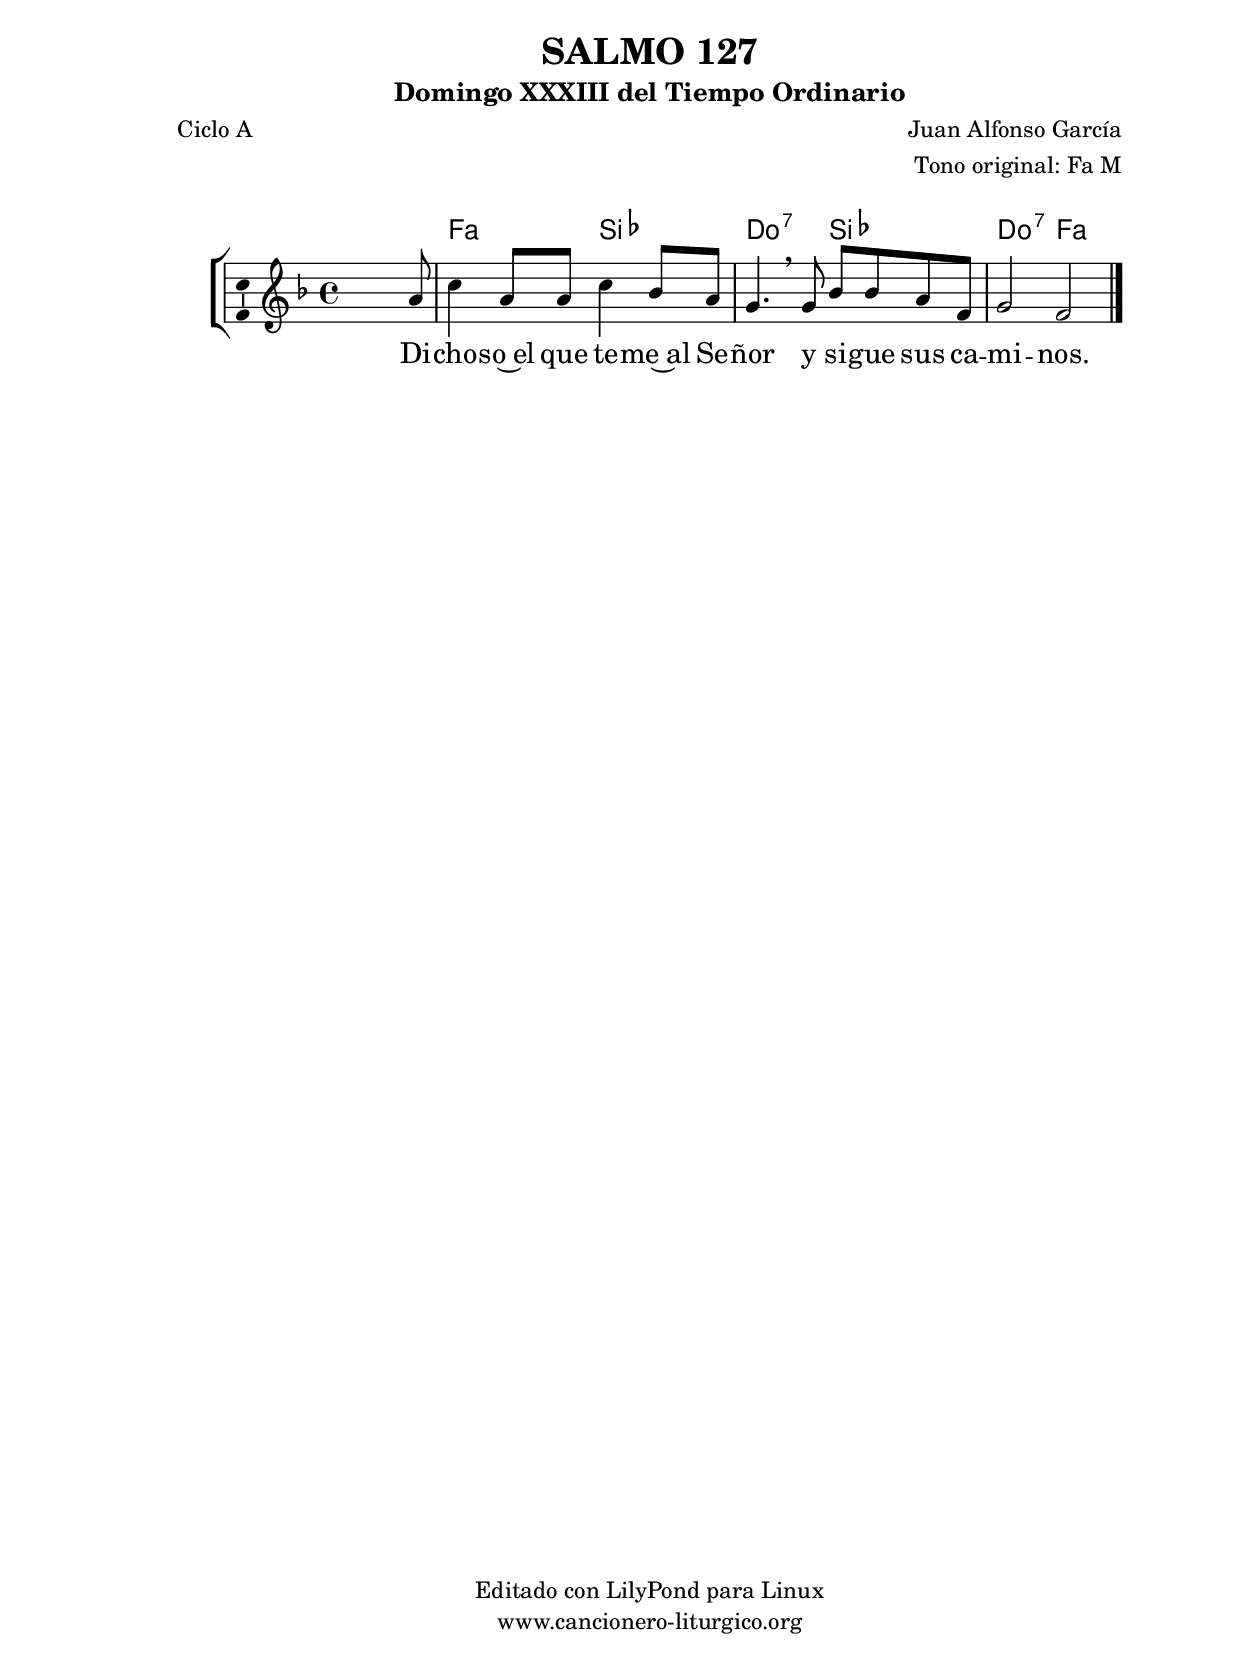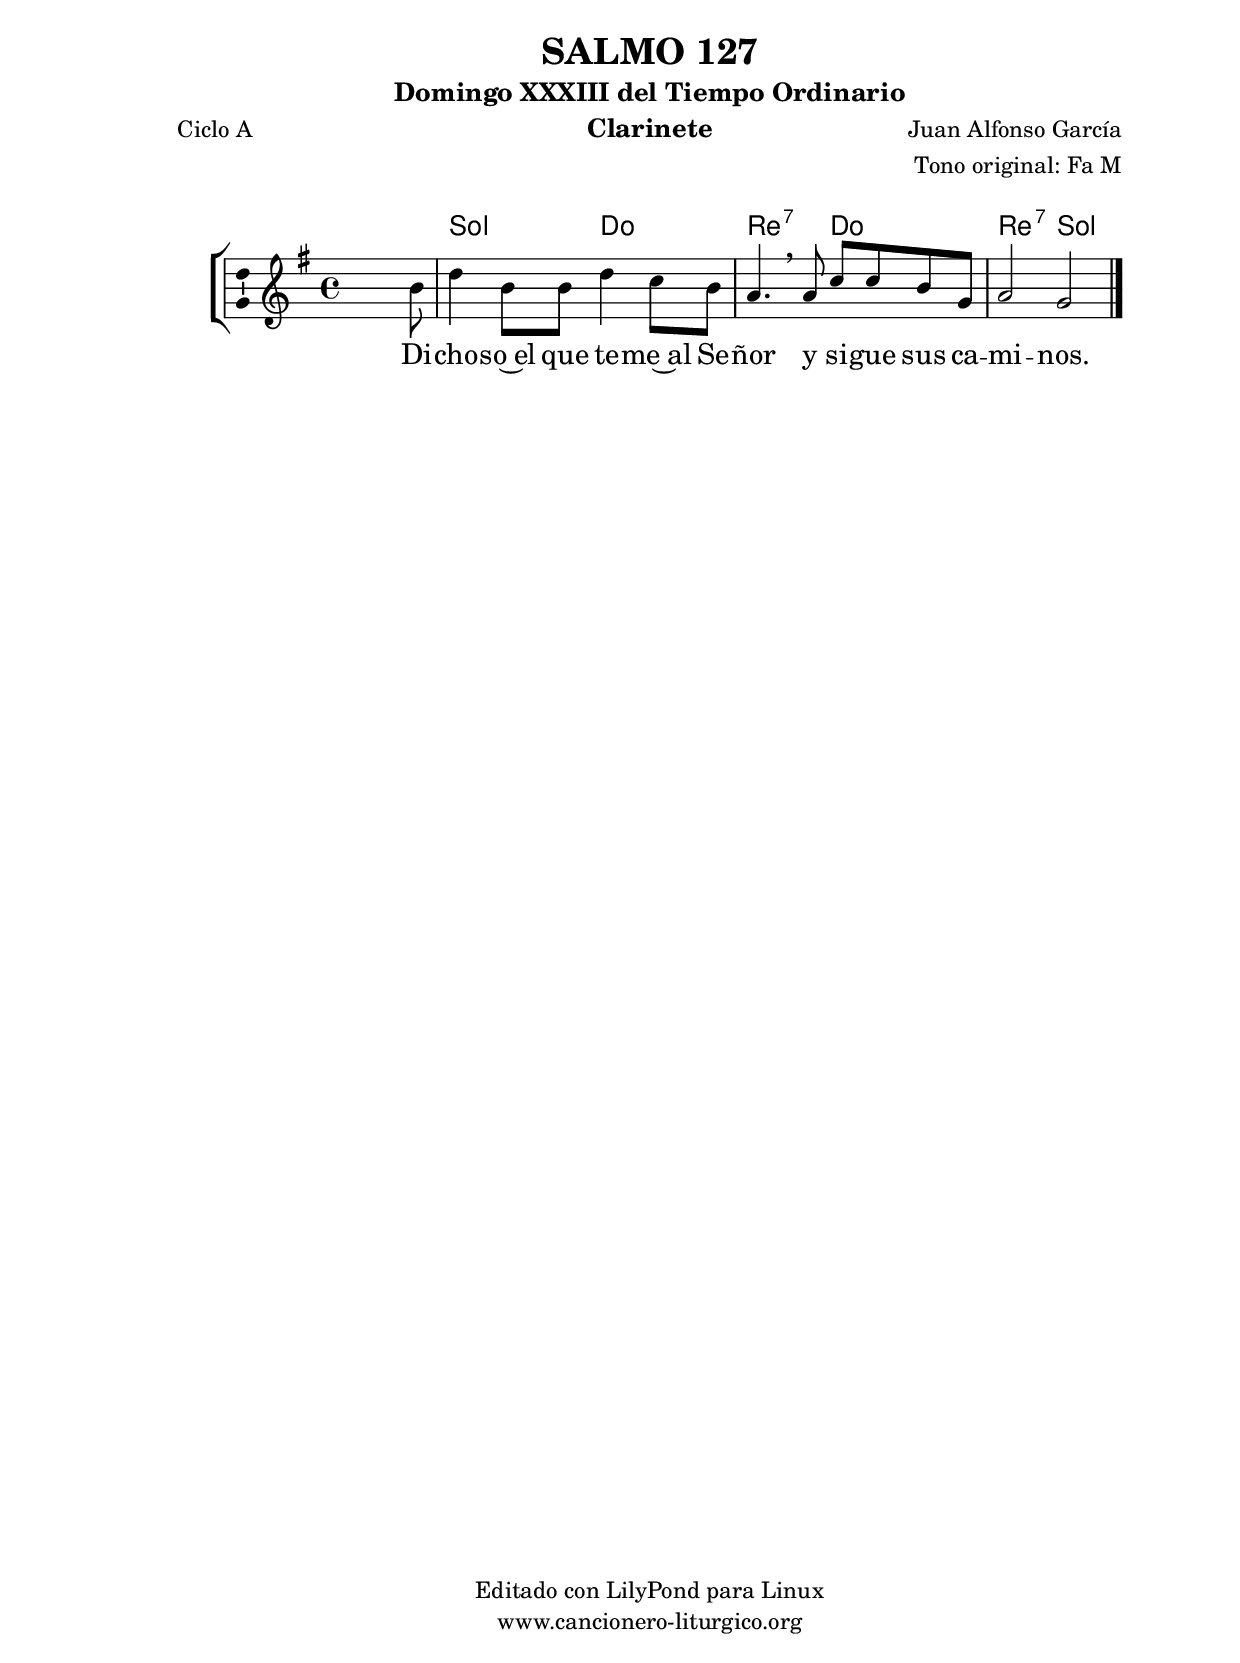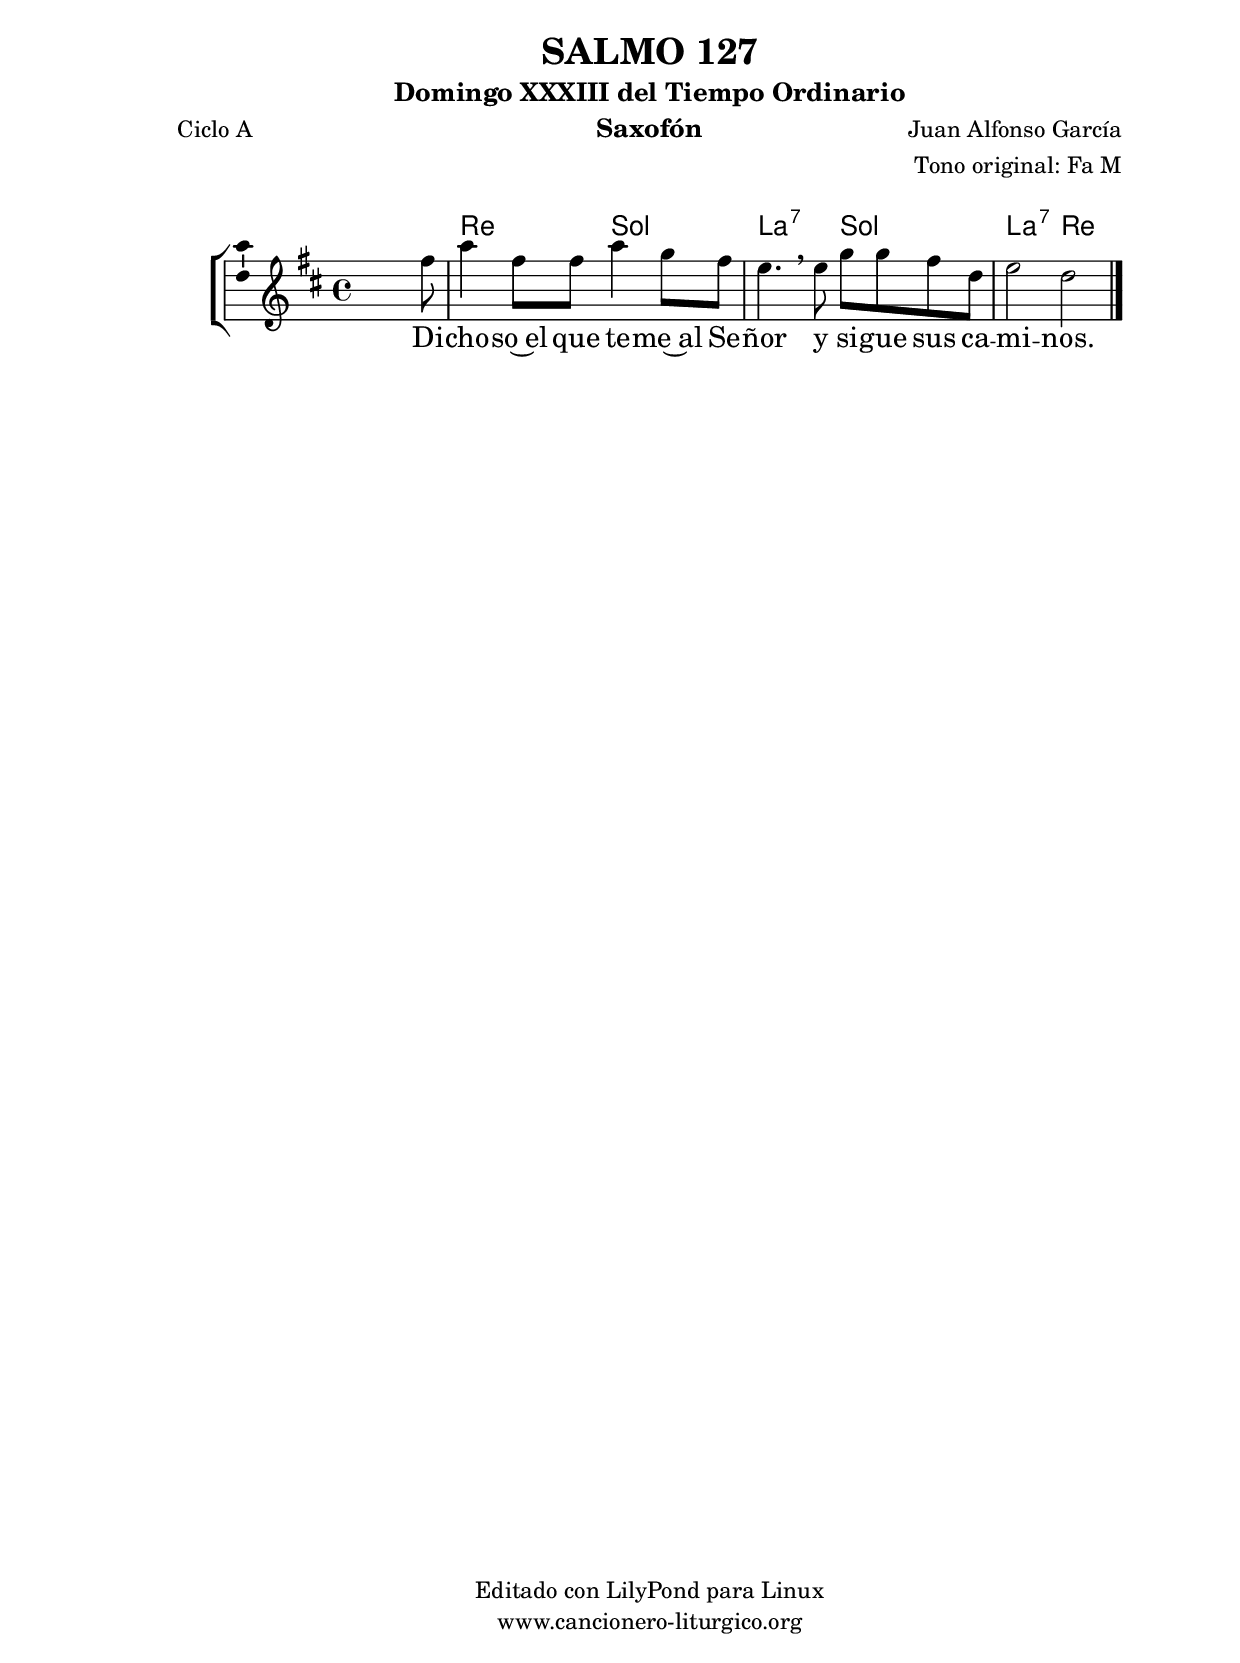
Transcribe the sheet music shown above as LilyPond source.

%
%para convertir .midi en .wav:
%timidity filename.midi -Ow -o finename.wav
%
%
%Para convertir de .wav a .mp3:
%lame -h -m j filename.wav
%
%
%para escuchar el midi:
%timidity nombrefichero.midi
%


%versión de lilypond para la que se ha escrito esta partitura:
\version "2.16.0"

	%Tamaño papel
	#(set-default-paper-size "a4")
	%Tamaño partitura
	#(set-global-staff-size 20)
	%No responde al pulsar sobre una nota
	#(ly:set-option 'point-and-click #f)

%parámetros del encabezamiento:
\header {
	title = "SALMO 127"
	subtitle = "Domingo XXXIII del Tiempo Ordinario"
	composer = "Juan Alfonso García"
	poet = "Ciclo A"
	meter = ""
	arranger = "Tono original: Fa M"
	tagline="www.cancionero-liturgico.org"
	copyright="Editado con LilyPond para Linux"
	}

%parámetros asociados al papel:
\paper  {
	oddHeaderMarkup = \markup {\fill-line { \on-the-fly #not-first-page \fromproperty #'header:title \on-the-fly #not-first-page \fromproperty #'header:composer }}
	evenHeaderMarkup = \markup {\fill-line { \fromproperty #'header:composer \fromproperty #'header:title }}
	#(set-paper-size "a4")
	print-page-number = ##f
	first-page-number = 1
	print-first-page-number = ##f
%	head-separation = 3.0 \cm
	top-margin = 2.0 \cm
	bottom-margin = 0.5\cm
%%%	bottom-margin = -1.0\cm
	left-margin = 3.0 \cm
	line-width = 16.0 \cm 
	indent = 8\mm
	interscoreline = 2.\mm
	between-system-space = 15\mm
%	para que las partituras no llenen la hoja:
	ragged-bottom = ##t
%	idem para la última hoja:
	ragged-last-bottom = ##f
%	para que las partituras llenen el ancho del papel:
	ragged-last = ##f
	after-title-space = 2.5 \cm
%page-count=1
%system-count=8

	%Flexible Vertical Spacing
%	markup-markup-spacing =
%	#'((basic-distance . 15) (minimum-distance . 15) (padding . 3))
	markup-system-spacing =
	#'((basic-distance . 15) (minimum-distance . 15) (padding . 3))
	system-system-spacing =
	#'((basic-distance . 15) (minimum-distance . 15) (padding . 3))
	score-system-spacing =
	#'((basic-distance . 15) (minimum-distance . 15) (padding . 5))
%	top-system-spacing = % header
%	#'((basic-distance . 8) (minimum-distance . 0) (padding . 3))
%	top-markup-spacing =
%	#'((basic-distance . 20) (minimum-distance . 20) (padding . 3))
	last-bottom-spacing = % footer
	#'((basic-distance . 5) (minimum-distance . 5) (padding . 3))
%	score-markup-spacing =
%	#'((basic-distance . 16) (minimum-distance . 13) (padding . 3))

	}


%parámetros que afectan a toda la partitura:
global =  {
	%clave de sol (G):
	\clef G
	%armadura:
%	\transpose f e
	\key f \major
	\tempo 4=100
	\set Score.tempoHideNote = ##t
	}


acordes = {
	\italianChords
	\chordmode {
%	\transpose f e
{

s1
f2 bes c:7 bes c:7 f

	}
	}
}

melodia = 
%	\transpose f e
{
	\relative c''{

\time 4/4

s2 s4 s8 a8
c4 a8 a c4 bes8 a
g4. \breathe g8 bes bes a f
g2 f

	\bar "|."
	}
	}


texto = \lyricmode {
Di -- cho -- so~el que te -- me~al Se -- ñor
y si -- gue sus ca -- mi -- nos.
	}


acordesStaff = \context ChordNames = acordesStaff <<
	\set chordChanges = ##t
	\acordes
	>>


vozStaff = \context Voice = vozStaff
\with {\consists "Ambitus_engraver"}
<<
%	\set Staff.instrumentName = ""
%	\set Staff.shortInstrumentName = ""
%	\set Staff.midiInstrument = #"clarinet"
%	\set Staff.midiInstrument = #"cello"
%	\set Staff.midiInstrument = #"flute"
	\set Staff.midiInstrument = #"electric guitar (jazz)"
%	\set Staff.midiInstrument = #"english horn"
%	\set Staff.midiInstrument = #"violin"
%	\set Staff.midiInstrument = #"glockenspiel"
	\set Staff.midiMinimumVolume = #0.7
	\set Staff.midiMaximumVolume = #0.9
	\global
	\melodia
	>>


textoStaff = \context Lyrics = textoStaff <<
	\lyricsto vozStaff \texto
	>>

\book {
	\score {
		\context ChoirStaff {
			\override StaffGroup.SystemStartBracket #'collapse-height = #1
			\override Score.SystemStartBar #'collapse-height = #1
			<<
			\acordesStaff
			\vozStaff
			\textoStaff
			>>
			}
		\layout {
	    		\context {
				\Lyrics
				\override LyricText #'font-size = #2
				}
	   		 \context {
				\Score
				%fontSize = #3
				\override StaffSymbol #'staff-space = #(magstep +3)
				%\override Beam #'thickness = #0.55
				%\override SpacingSpanner #'spacing-increment = #1.0
				%\override Slur #'height-limit = #1.5
				}
			}
		}
	\score {
		\unfoldRepeats
		\context ChoirStaff {
			<<
			\acordesStaff
			\vozStaff
			>>
			}
		\midi {
	  		\context {
	  			\Score
				tempoWholesPerMinute = #(ly:make-moment 70 4)
				}
			}
		}
	}

%Partitura para clarinete
#(define output-suffix "C")
\book {
	\header{
		instrument = "Clarinete"
		}
	\score {
		\context ChoirStaff {
			\override StaffGroup.SystemStartBracket #'collapse-height = #1
			\override Score.SystemStartBar #'collapse-height = #1
\transpose c d
			<<
			\acordesStaff
			\vozStaff
			\textoStaff
			>>
			}
		\layout {
	    		\context {
				\Lyrics
				\override LyricText #'font-size = #2
				}
	   		 \context {
				\Score
				%fontSize = #3
				\override StaffSymbol #'staff-space = #(magstep +3)
				%\override Beam #'thickness = #0.55
				%\override SpacingSpanner #'spacing-increment = #1.0
				%\override Slur #'height-limit = #1.5
				}
			}
		}
	}

%Partitura para saxofón
#(define output-suffix "S")
\book {
	\header{
		instrument = "Saxofón"
		}
	\score {
		\context ChoirStaff {
			\override StaffGroup.SystemStartBracket #'collapse-height = #1
			\override Score.SystemStartBar #'collapse-height = #1
\transpose c a
			<<
			\acordesStaff
			\vozStaff
			\textoStaff
			>>
			}
		\layout {
	    		\context {
				\Lyrics
				\override LyricText #'font-size = #2
				}
	   		 \context {
				\Score
				%fontSize = #3
				\override StaffSymbol #'staff-space = #(magstep +3)
				%\override Beam #'thickness = #0.55
				%\override SpacingSpanner #'spacing-increment = #1.0
				%\override Slur #'height-limit = #1.5
				}
			}
		}
	}

